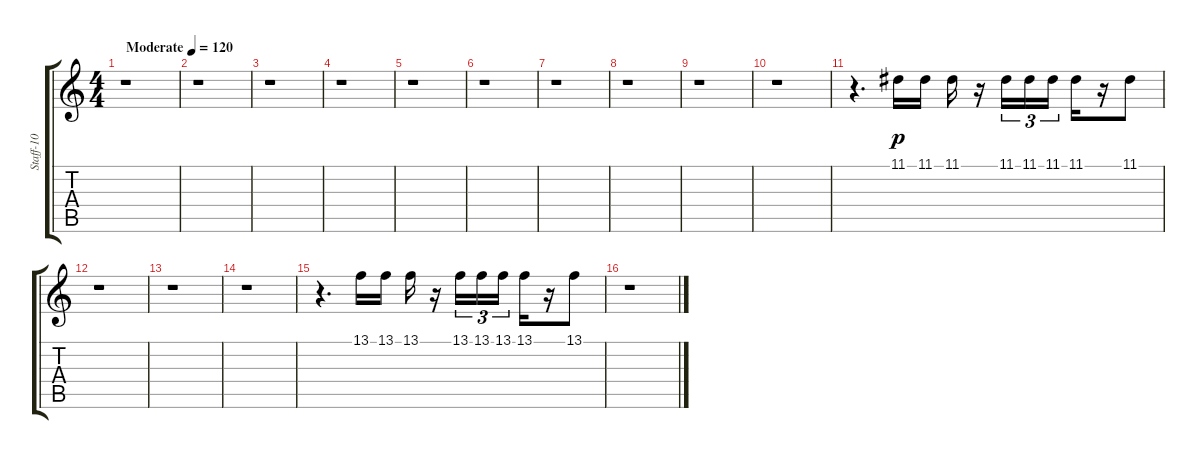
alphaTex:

\track ("Staff-10" "Staff-10") {instrument clarinet}
\staff {score tabs}
\tuning (E4 B3 G3 D3 A2 E2) {hide}
\ts (4 4)
\tempo (120 "Moderate")
\clef g2
\ks c
r.1{dy p instrument clarinet} |
r.1 |
r.1 |
r.1 |
r.1 |
r.1 |
r.1 |
r.1 |
r.1 |
r.1 |
r.4{d} 11.1.16 11.1.16 11.1.16 r.16 11.1.16{tu (3 2)} 11.1.16{tu (3 2)} 11.1.16{tu (3 2)} 11.1.16 r.16 11.1.8{volume 1} |
r.1 |
r.1 |
r.1 |
r.4{d} 13.1.16{volume 16} 13.1.16 13.1.16 r.16 13.1.16{tu (3 2)} 13.1.16{tu (3 2)} 13.1.16{tu (3 2)} 13.1.16 r.16 13.1.8{volume 1} |
r.1
